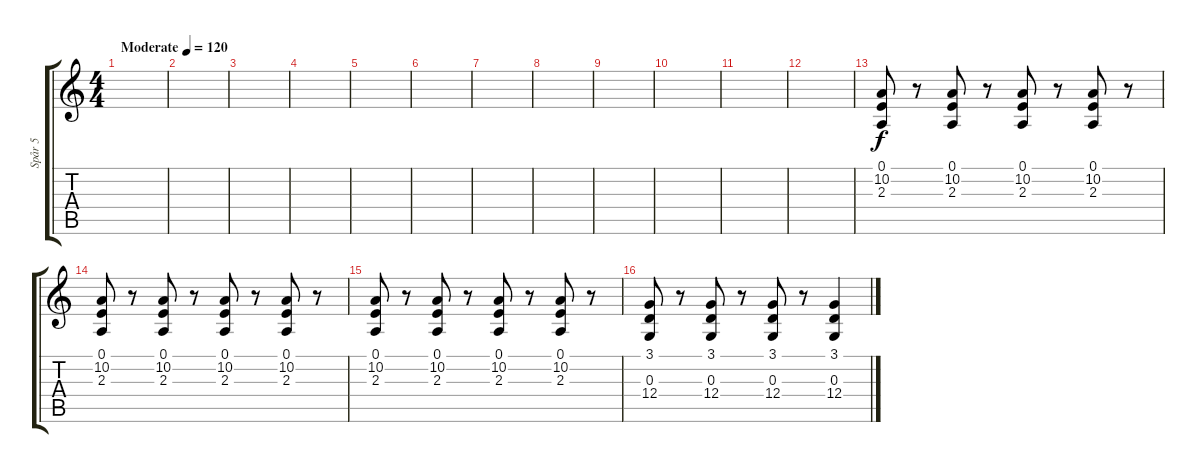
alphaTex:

\track ("Spår 5" "Spår 5") {instrument lead3calliope}
\staff {score tabs}
\tuning (E4 B3 G3 D3 A2 E2) {hide}
\ts (4 4)
\tempo (120 "Moderate")
\clef g2
\ks c
|
|
|
|
|
|
|
|
|
|
|
|
(0.1 10.2 2.3).8 r.8 (0.1 10.2 2.3).8 r.8 (0.1 10.2 2.3).8 r.8 (0.1 10.2 2.3).8 r.8 |
(0.1 10.2 2.3).8 r.8 (0.1 10.2 2.3).8 r.8 (0.1 10.2 2.3).8 r.8 (0.1 10.2 2.3).8 r.8 |
(0.1 10.2 2.3).8 r.8 (0.1 10.2 2.3).8 r.8 (0.1 10.2 2.3).8 r.8 (0.1 10.2 2.3).8 r.8 |
(3.1 0.3 12.4).8 r.8 (3.1 0.3 12.4).8 r.8 (3.1 0.3 12.4).8 r.8 (3.1 0.3 12.4).4
